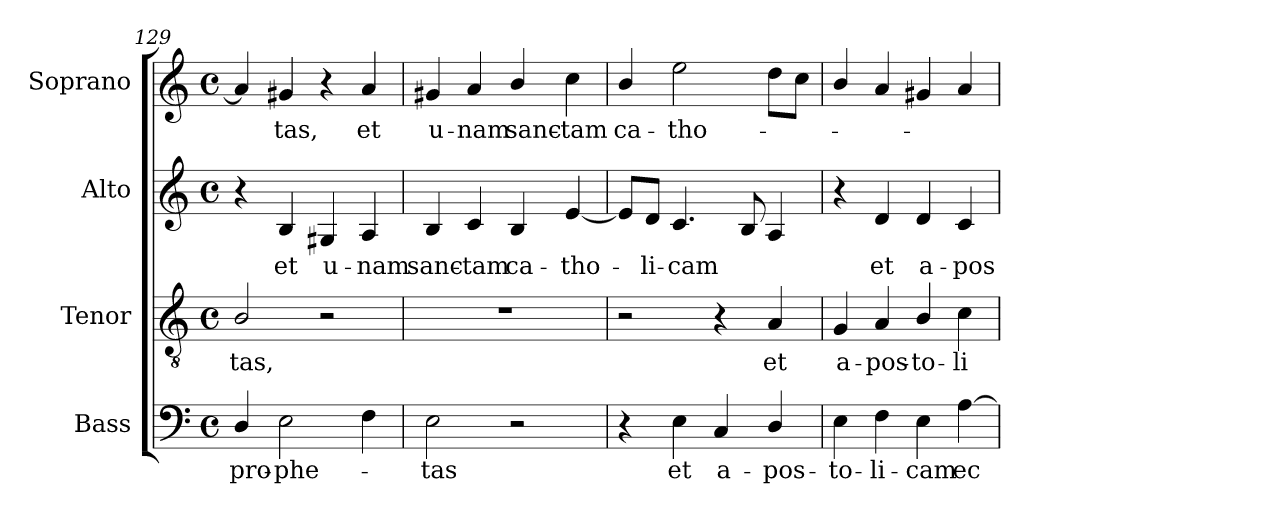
**kern	**text	**kern	**text	**kern	**text	**kern	**text
*part4	*part4	*part3	*part3	*part2	*part2	*part1	*part1
*staff4	*staff4	*staff3	*staff3	*staff2	*staff2	*staff1	*staff1
*I"Bass	*	*I"Tenor	*	*I"Alto	*	*I"Soprano	*
*I'B.	*	*I'T.	*	*I'A.	*	*I'S.	*
*clefF4	*	*clefGv2	*	*clefG2	*	*clefG2	*
*	*	*ITrd7c12	*	*	*	*	*
*k[]	*	*k[]	*	*k[]	*	*k[]	*
*C:	*	*C:	*	*C:	*	*C:	*
*M4/4	*	*M4/4	*	*M4/4	*	*M4/4	*
*met(c)	*	*met(c)	*	*met(c)	*	*met(c)	*
=129	=129	=129	=129	=129	=129	=129	=129
!	!LO:LY:b:color=#000000	!	!	!	!	!	!
!	!	!	!LO:LY:b:color=#000000	!	!	!	!
4Di/	pro-	2BBi/	-tas,	4r	.	4ai/]	.
!	!LO:LY:b:color=#000000	!	!	!	!	!	!
!	!	!	!	!	!LO:LY:b:color=#000000	!	!
!	!	!	!	!	!	!	!LO:LY:b:color=#000000
2Ei\	-phe-	.	.	4Bi/	et	4g#Xi/	-tas,
!	!	!	!	!	!LO:LY:b:color=#000000	!	!
.	.	2r	.	4G#i/	u-	4r	.
!	!	!	!	!	!LO:LY:b:color=#000000	!	!
!	!	!	!	!	!	!	!LO:LY:b:color=#000000
4Fi\	.	.	.	4Ai/	-nam	4ai/	et
=130	=130	=130	=130	=130	=130	=130	=130
!	!LO:LY:b:color=#000000	!	!	!	!	!	!
!	!	!	!	!	!LO:LY:b:color=#000000	!	!
!	!	!	!	!	!	!	!LO:LY:b:color=#000000
2Ei\	-tas	1r	.	4Bi/	sanc-	4g#i/	u-
!	!	!	!	!	!LO:LY:b:color=#000000	!	!
!	!	!	!	!	!	!	!LO:LY:b:color=#000000
.	.	.	.	4ci/	-tam	4ai/	-nam
!	!	!	!	!	!LO:LY:b:color=#000000	!	!
!	!	!	!	!	!	!	!LO:LY:b:color=#000000
2r	.	.	.	4Bi/	ca-	4bi/	sanc-
!	!	!	!	!	!LO:LY:b:color=#000000	!	!
!	!	!	!	!	!	!	!LO:LY:b:color=#000000
.	.	.	.	[4ei/	-tho-	4cci\	-tam
=131	=131	=131	=131	=131	=131	=131	=131
!	!	!	!	!	!	!	!LO:LY:b:color=#000000
4r	.	2r	.	8ei/L]	.	4bi/	ca-
!	!	!	!	!	!LO:LY:b:color=#000000	!	!
.	.	.	.	8di/J	-li-	.	.
!	!LO:LY:b:color=#000000	!	!	!	!	!	!
!	!	!	!	!	!LO:LY:b:color=#000000	!	!
!	!	!	!	!	!	!	!LO:LY:b:color=#000000
4Ei\	et	.	.	4.ci/	-cam	2eei\	-tho-
!	!LO:LY:b:color=#000000	!	!	!	!	!	!
4Ci/	a-	4r	.	.	.	.	.
.	.	.	.	8Bi/	.	.	.
!	!LO:LY:b:color=#000000	!	!	!	!	!	!
!	!	!	!LO:LY:b:color=#000000	!	!	!	!
4Di/	-pos-	4AAi/	et	4Ai/	.	8ddi\L	.
.	.	.	.	.	.	8cci\J	.
=132	=132	=132	=132	=132	=132	=132	=132
!	!LO:LY:b:color=#000000	!	!	!	!	!	!
!	!	!	!LO:LY:b:color=#000000	!	!	!	!
4Ei\	-to-	4GGi/	a-	4r	.	4bi/	.
!	!LO:LY:b:color=#000000	!	!	!	!	!	!
!	!	!	!LO:LY:b:color=#000000	!	!	!	!
!	!	!	!	!	!LO:LY:b:color=#000000	!	!
4Fi\	-li-	4AAi/	-pos-	4di/	et	4ai/	.
!	!LO:LY:b:color=#000000	!	!	!	!	!	!
!	!	!	!LO:LY:b:color=#000000	!	!	!	!
!	!	!	!	!	!LO:LY:b:color=#000000	!	!
4Ei\	-cam	4BBi/	-to-	4di/	a-	4g#i/	.
!	!LO:LY:b:color=#000000	!	!	!	!	!	!
!	!	!	!LO:LY:b:color=#000000	!	!	!	!
!	!	!	!	!	!LO:LY:b:color=#000000	!	!
[4Ai\	ec-	4Ci\	-li-	4ci/	-pos-	4ai/	.
=	=	=	=	=	=	=	=
*-	*-	*-	*-	*-	*-	*-	*-
